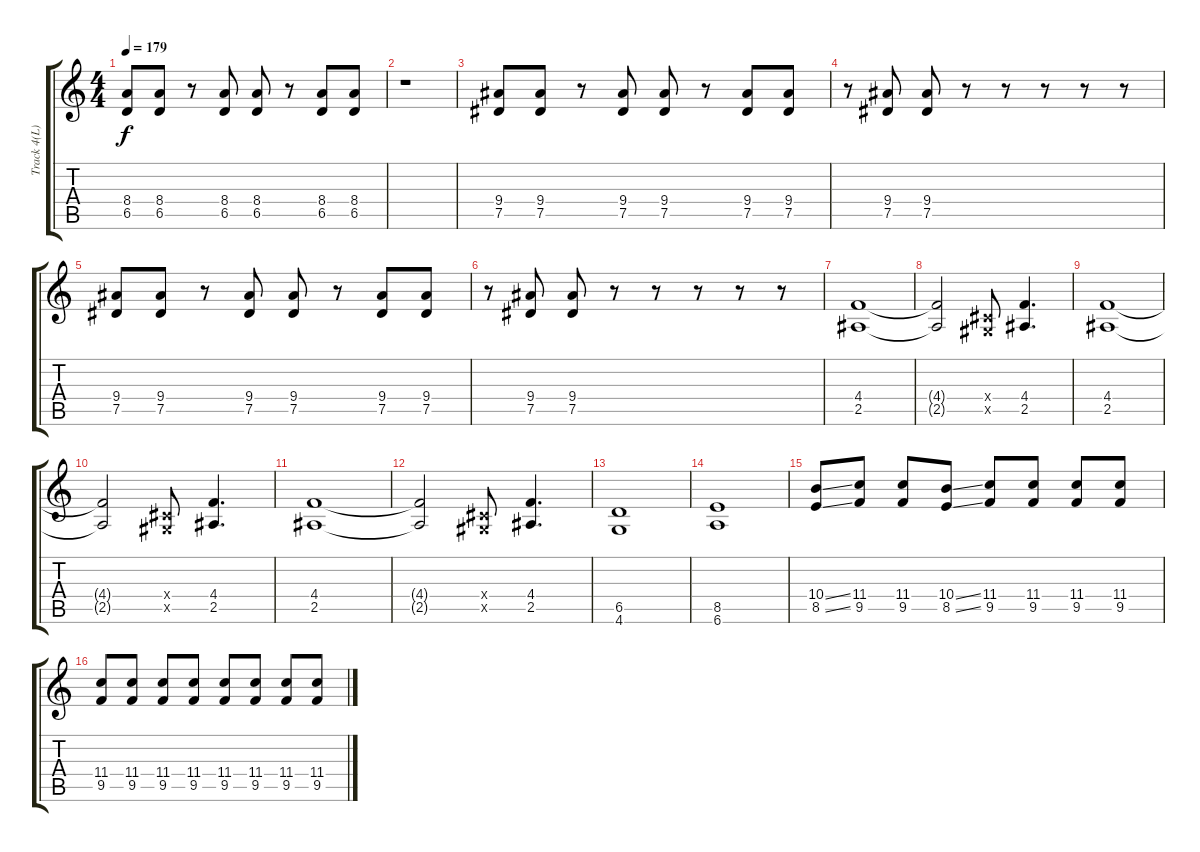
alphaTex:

\track ("Track 4(L)" "Track 4(L)") {instrument overdrivenguitar}
\staff {score tabs}
\tuning (Eb4 Bb3 Gb3 Db3 Ab2 Eb2) {hide}
\ts (4 4)
\tempo 179
\clef g2
\ks c
(8.4 6.5).8{dy f} (8.4 6.5).8 r.8 (8.4 6.5).8 (8.4 6.5).8 r.8 (8.4 6.5).8 (8.4 6.5).8 |
r.1 |
(9.4 7.5).8 (9.4 7.5).8 r.8 (9.4 7.5).8 (9.4 7.5).8 r.8 (9.4 7.5).8 (9.4 7.5).8 |
r.8 (9.4 7.5).8 (9.4 7.5).8 r.8 r.8 r.8 r.8 r.8 |
(9.4 7.5).8 (9.4 7.5).8 r.8 (9.4 7.5).8 (9.4 7.5).8 r.8 (9.4 7.5).8 (9.4 7.5).8 |
r.8 (9.4 7.5).8 (9.4 7.5).8 r.8 r.8 r.8 r.8 r.8 |
(4.4 2.5).1 |
(4.4{t} 2.5{t}).2 (0.4{x} 0.5{x}).8 (4.4 2.5).4{d} |
(4.4 2.5).1 |
(4.4{t} 2.5{t}).2 (0.4{x} 0.5{x}).8 (4.4 2.5).4{d} |
(4.4 2.5).1 |
(4.4{t} 2.5{t}).2 (0.4{x} 0.5{x}).8 (4.4 2.5).4{d} |
(6.5 4.6).1 |
(8.5 6.6).1 |
(10.4{ss} 8.5{ss}).8 (11.4 9.5).8 (11.4 9.5).8 (10.4{ss} 8.5{ss}).8 (11.4 9.5).8 (11.4 9.5).8 (11.4 9.5).8 (11.4 9.5).8 |
(11.4 9.5).8 (11.4 9.5).8 (11.4 9.5).8 (11.4 9.5).8 (11.4 9.5).8 (11.4 9.5).8 (11.4 9.5).8 (11.4 9.5).8
